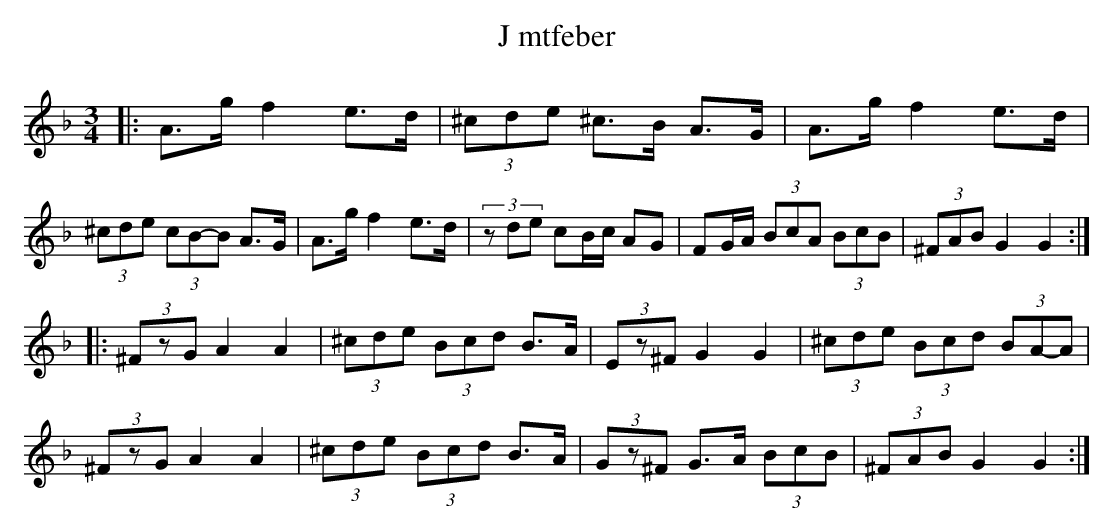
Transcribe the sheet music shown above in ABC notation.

X:1
T:J mtfeber
K: LP
O:L gdan, J mtland
M:3/4
L:1/8
K:Dm
|: A>g f2 e>d|(3^cde ^c>B A>G|A>g f2 e>d|(3^cde (3cB-B A>G|A>g f2 e>d|(3zde cB/c/ AG|FG/A/ (3BcA (3BcB|(3^FAB G2 G2  :|
|:(3^FzG A2 A2|(3^cde (3Bcd B>A|(3Ez^F G2 G2|(3^cde (3Bcd (3BA-A|
(3^FzG A2 A2|(3^cde (3Bcd B>A| (3Gz^F G>A (3BcB|(3^FAB G2 G2:|
